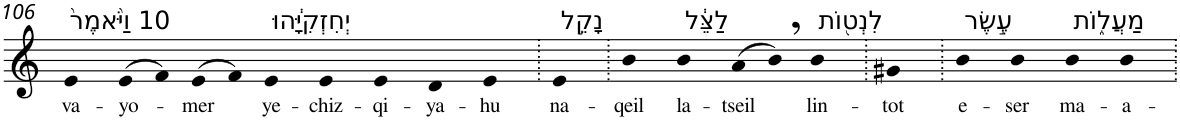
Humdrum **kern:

**kern	**text
*part1	*part1
*staff1	*staff1
*I"Piano	*
*I'Pno	*
!!LO:PB:g=z
*clefG2	*
*k[]	*
=106	=106
!LO:TX:a:t=10 וַיֹּ֙אמֶר֙	!
!	!LO:LY:b
4e	va-
!	!LO:LY:b
(>8e	-yo-
8f)	.
!	!LO:LY:b
(>8e	-mer
8f)	.
!LO:TX:a:t=יְחִזְקִיָּ֔הוּ	!
!	!LO:LY:b
4e	ye-
!	!LO:LY:b
4e	-chiz-
!	!LO:LY:b
4e	-qi-
!	!LO:LY:b
4d	-ya-
!	!LO:LY:b
4e	-hu
=107.	=107.
!LO:TX:a:t=נָקֵ֣ל	!
!	!LO:LY:b
4e	na-
=108.	=108.
!	!LO:LY:b
4b	-qeil
!LO:TX:a:t=לַצֵּ֔ל	!
!	!LO:LY:b
4b	la-
!	!LO:LY:b
(>8a	-tseil
8b,)	.
!LO:TX:a:t=לִנְט֖וֹת	!
!	!LO:LY:b
4b	lin-
=109.	=109.
!	!LO:LY:b
4g#X	-tot
=110.	=110.
!LO:TX:a:t=עֶ֣שֶׂר	!
!	!LO:LY:b
4b	e-
!	!LO:LY:b
4b	-ser
!LO:TX:a:t=מַעֲל֑וֹת	!
!	!LO:LY:b
4b	ma-
!	!LO:LY:b
4b	-a-
=.	=.
*-	*-
